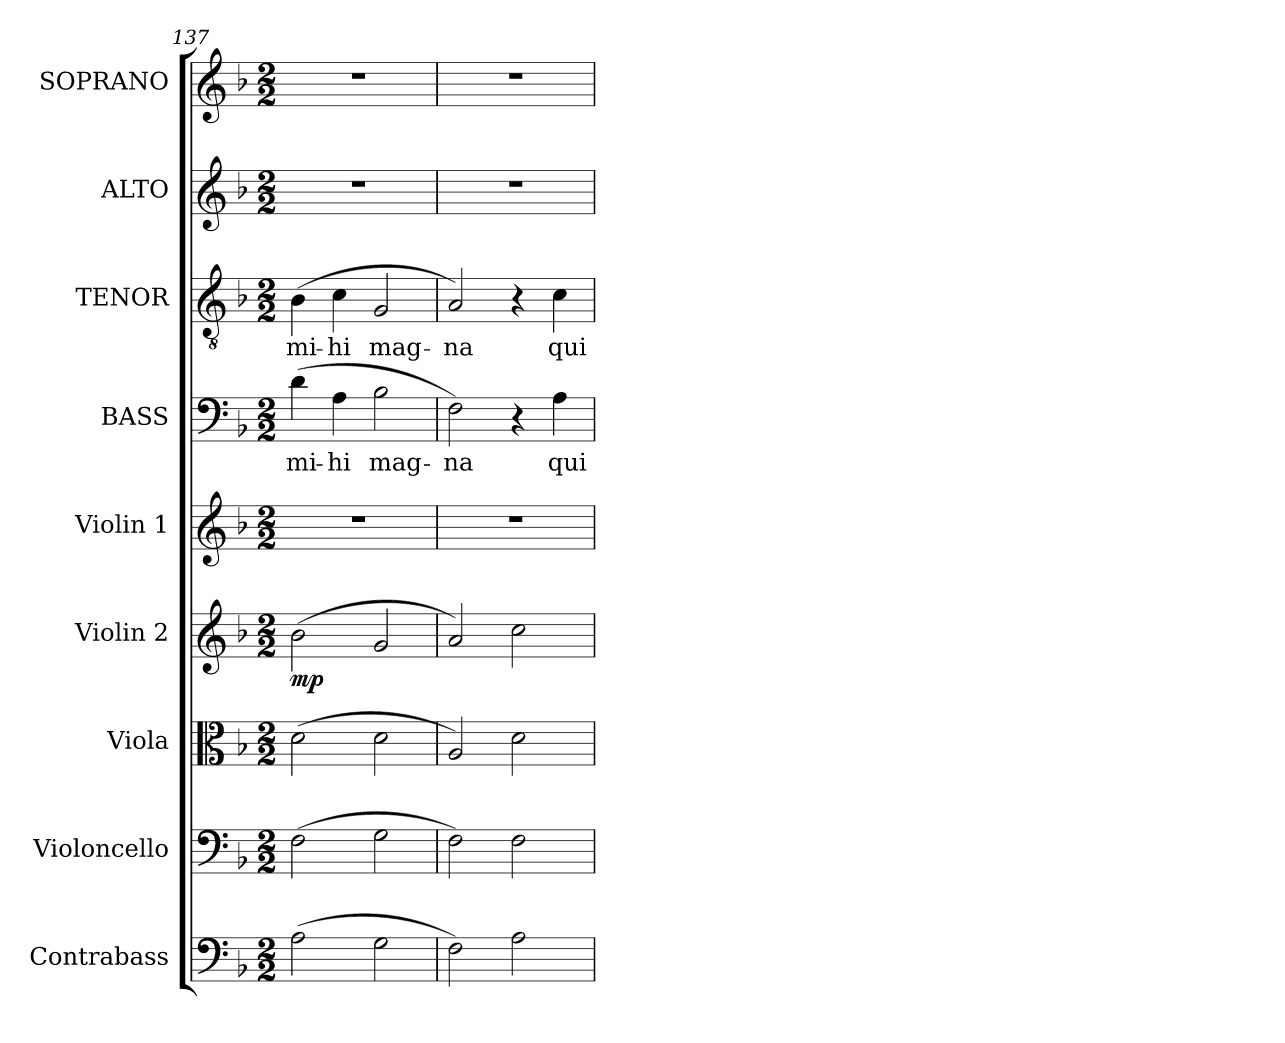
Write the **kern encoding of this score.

**kern	**kern	**kern	**kern	**dynam	**kern	**kern	**text	**kern	**text	**kern	**kern
*part9	*part8	*part7	*part6	*part6	*part5	*part4	*part4	*part3	*part3	*part2	*part1
*staff9	*staff8	*staff7	*staff6	*staff6	*staff5	*staff4	*staff4	*staff3	*staff3	*staff2	*staff1
*I"Contrabass	*I"Violoncello	*I"Viola	*I"Violin 2	*	*I"Violin 1	*I"BASS	*	*I"TENOR	*	*I"ALTO	*I"SOPRANO
*I'Cb.	*I'Vc.	*I'Vla.	*I'Vln. 2	*	*I'Vln. 1	*I'B.	*	*I'T.	*	*I'A.	*I'S.
*clefF4	*clefF4	*clefC3	*clefG2	*	*clefG2	*clefF4	*	*clefGv2	*	*clefG2	*clefG2
*ITrd7c12	*	*	*	*	*	*	*	*ITrd7c12	*	*	*
*k[b-]	*k[b-]	*k[b-]	*k[b-]	*	*k[b-]	*k[b-]	*	*k[b-]	*	*k[b-]	*k[b-]
*F:	*F:	*F:	*F:	*	*F:	*F:	*	*F:	*	*F:	*F:
*M2/2	*M2/2	*M2/2	*M2/2	*	*M2/2	*M2/2	*	*M2/2	*	*M2/2	*M2/2
=137	=137	=137	=137	=137	=137	=137	=137	=137	=137	=137	=137
!	!	!	!	!	!	!	!LO:LY:b:color=#000000	!	!	!	!
!	!	!	!	!	!	!	!	!	!LO:LY:b:color=#000000	!	!
(2AAi\	(2Fi\	(2di\	(2b-i\	mp	1r	(4di\	mi-	(4BB-i\	mi-	1r	1r
!	!	!	!	!	!	!	!LO:LY:b:color=#000000	!	!	!	!
!	!	!	!	!	!	!	!	!	!LO:LY:b:color=#000000	!	!
.	.	.	.	.	.	4Ai\	-hi	4Ci\	-hi	.	.
!	!	!	!	!	!	!	!LO:LY:b:color=#000000	!	!	!	!
!	!	!	!	!	!	!	!	!	!LO:LY:b:color=#000000	!	!
2GGi\	2Gi\	2di\	2gi/	.	.	2B-i\	mag-	2GGi/	mag-	.	.
=138	=138	=138	=138	=138	=138	=138	=138	=138	=138	=138	=138
!	!	!	!	!	!	!	!LO:LY:b:color=#000000	!	!	!	!
!	!	!	!	!	!	!	!	!	!LO:LY:b:color=#000000	!	!
2FFi\)	2Fi\)	2Ai/)	2ai/)	.	1r	2Fi\)	-na	2AAi/)	-na	1r	1r
2AAi\	2Fi\	2di\	2cci\	.	.	4r	.	4r	.	.	.
!	!	!	!	!	!	!	!LO:LY:b:color=#000000	!	!	!	!
!	!	!	!	!	!	!	!	!	!LO:LY:b:color=#000000	!	!
.	.	.	.	.	.	4Ai\	qui	4Ci\	qui	.	.
=	=	=	=	=	=	=	=	=	=	=	=
*-	*-	*-	*-	*-	*-	*-	*-	*-	*-	*-	*-
